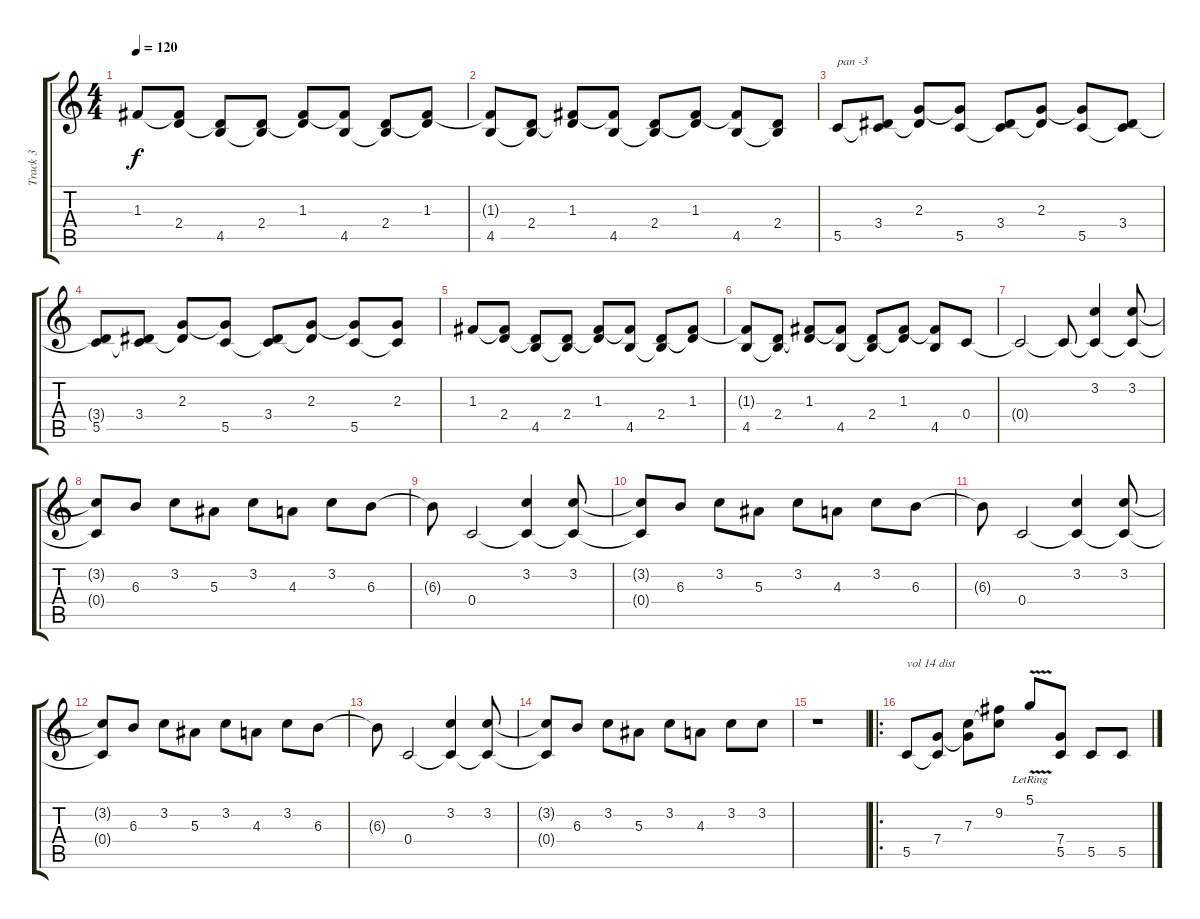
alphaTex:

\track ("Track 3" "Track 3") {instrument electricguitarjazz}
\staff {score tabs}
\tuning (D4 A3 F3 C3 G2 D2) {hide}
\ts (4 4)
\tempo 120
\clef g2
\ks c
1.3.8{dy f} (1.3{t} 2.4).8 (2.4{t} 4.5).8 (2.4 4.5{t}).8 (1.3 2.4{t}).8 (1.3{t} 4.5).8 (2.4 4.5{t}).8 (1.3 2.4{t}).8 |
(1.3{t} 4.5).8 (2.4 4.5{t}).8 (1.3 2.4{t}).8 (1.3{t} 4.5).8 (2.4 4.5{t}).8 (1.3 2.4{t}).8 (1.3{t} 4.5).8 (2.4 4.5{t}).8 |
5.5.8{txt "pan -3" balance 5} (3.4 5.5{t}).8 (2.3 3.4{t}).8 (2.3{t} 5.5).8 (3.4 5.5{t}).8 (2.3 3.4{t}).8 (2.3{t} 5.5).8 (3.4 5.5{t}).8 |
(3.4{t} 5.5).8 (3.4 5.5{t}).8 (2.3 3.4{t}).8 (2.3{t} 5.5).8 (3.4 5.5{t}).8 (2.3 3.4{t}).8 (2.3{t} 5.5).8 (2.3 5.5{t}).8 |
1.3.8 (1.3{t} 2.4).8 (2.4{t} 4.5).8 (2.4 4.5{t}).8 (1.3 2.4{t}).8 (1.3{t} 4.5).8 (2.4 4.5{t}).8 (1.3 2.4{t}).8 |
(1.3{t} 4.5).8 (2.4 4.5{t}).8 (1.3 2.4{t}).8 (1.3{t} 4.5).8 (2.4 4.5{t}).8 (1.3 2.4{t}).8 (1.3{t} 4.5).8 0.4.8 |
0.4{t}.2 0.4{t}.8 (3.2 0.4{t}).4 (3.2 0.4{t}).8 |
(3.2{t} 0.4{t}).8 6.3.8 3.2.8 5.3.8 3.2.8 4.3.8 3.2.8 6.3.8 |
6.3{t}.8 0.4.2 (3.2 0.4{t}).4 (3.2 0.4{t}).8 |
(3.2{t} 0.4{t}).8 6.3.8 3.2.8 5.3.8 3.2.8 4.3.8 3.2.8 6.3.8 |
6.3{t}.8 0.4.2 (3.2 0.4{t}).4 (3.2 0.4{t}).8 |
(3.2{t} 0.4{t}).8 6.3.8 3.2.8 5.3.8 3.2.8 4.3.8 3.2.8 6.3.8 |
6.3{t}.8 0.4.2 (3.2 0.4{t}).4 (3.2 0.4{t}).8 |
(3.2{t} 0.4{t}).8 6.3.8 3.2.8 5.3.8 3.2.8 4.3.8 3.2.8 3.2.8 |
r.1 |
\ro
5.5.8{txt "vol 14 dist" volume 14 instrument distortionguitar} (7.4 5.5{t}).8 (7.3 7.4{t}).8 (9.2 7.3{t}).8 5.1{v lr}.8 (7.4 5.5).8 5.5.8 5.5.8
